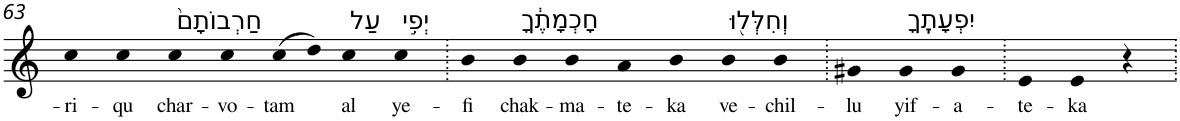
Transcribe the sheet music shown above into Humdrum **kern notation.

**kern	**text
*part1	*part1
*staff1	*staff1
*I"Piano	*
*I'Pno	*
!!LO:PB:g=z
*clefG2	*
*k[]	*
=63	=63
!	!LO:LY:b
4cc	-ri-
!	!LO:LY:b
4cc	-qu
!LO:TX:a:t=חַרְבוֹתָם֙	!
!	!LO:LY:b
4cc	char-
!	!LO:LY:b
4cc	-vo-
!	!LO:LY:b
(>8cc	-tam
8dd)	.
!LO:TX:a:t=עַל	!
!	!LO:LY:b
4cc	al
!LO:TX:a:t=יְפִ֣י	!
!	!LO:LY:b
4cc	ye-
=64.	=64.
!	!LO:LY:b
4b	-fi
!LO:TX:a:t=חָכְמָתֶ֔ךָ	!
!	!LO:LY:b
4b	chak-
!	!LO:LY:b
4b	-ma-
!	!LO:LY:b
4a	-te-
!	!LO:LY:b
4b	-ka
!LO:TX:a:t=וְחִלְּל֖וּ	!
!	!LO:LY:b
4b	ve-
!	!LO:LY:b
4b	-chil-
=65.	=65.
!	!LO:LY:b
4g#X	-lu
!LO:TX:a:t=יִפְעָתֶֽךָ	!
!	!LO:LY:b
4g#	yif-
!	!LO:LY:b
4g#	-a-
=66.	=66.
!	!LO:LY:b
4e	-te-
!	!LO:LY:b
4e	-ka
4r	.
=.	=.
*-	*-
